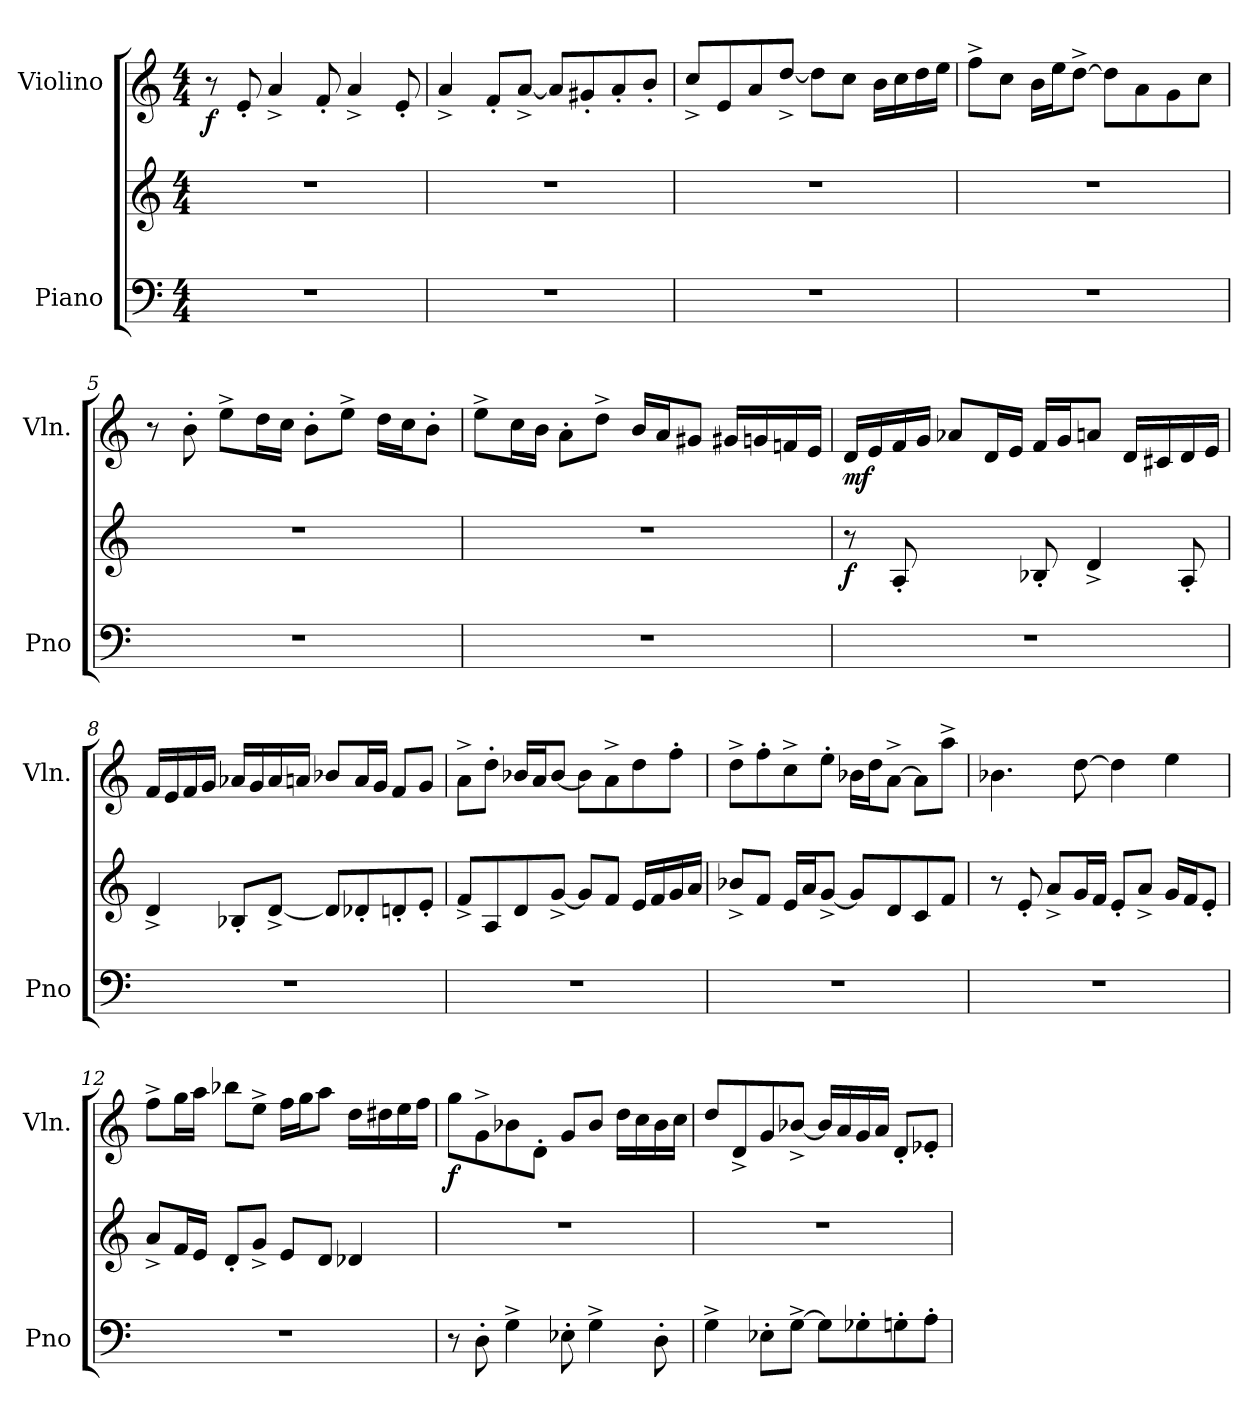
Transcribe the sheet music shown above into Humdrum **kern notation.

**kern	**kern	**dynam	**kern	**dynam
*part2	*part2	*part2	*part1	*part1
*staff3	*staff2	*staff2/3	*staff1	*staff1
*I"Piano	*	*	*I"Violino	*
*I'Pno	*	*	*I'Vln.	*
*clefF4	*clefG2	*	*clefG2	*
*k[]	*k[]	*	*k[]	*
*M4/4	*M4/4	*	*M4/4	*
*MM120	*MM120	*	*MM120	*
=1	=1	=1	=1	=1
!	!	!	!	!LO:DY:b
1r	1r	.	8r	f
.	.	.	8e'/	.
.	.	.	4a^/	.
.	.	.	8f'/	.
.	.	.	4a^/	.
.	.	.	8e'/	.
=2	=2	=2	=2	=2
1r	1r	.	4a^/	.
.	.	.	8f'/L	.
.	.	.	[8a^/J	.
.	.	.	8a/L]	.
.	.	.	8g#X'/	.
.	.	.	8a'/	.
.	.	.	8b'/J	.
=3	=3	=3	=3	=3
1r	1r	.	8cc^/L	.
.	.	.	8e/	.
.	.	.	8a/	.
.	.	.	[8dd^/J	.
.	.	.	8dd\L]	.
.	.	.	8cc\J	.
.	.	.	16b\LL	.
.	.	.	16cc\	.
.	.	.	16dd\	.
.	.	.	16ee\JJ	.
=4	=4	=4	=4	=4
1r	1r	.	8ff^\L	.
.	.	.	8cc\J	.
.	.	.	16b\LL	.
.	.	.	16ee\J	.
.	.	.	[8dd^\J	.
.	.	.	8dd\L]	.
.	.	.	8a\	.
.	.	.	8g\	.
.	.	.	8cc\J	.
!!LO:LB:g=z
=5	=5	=5	=5	=5
1r	1r	.	8r	.
.	.	.	8b'\	.
.	.	.	8ee^\L	.
.	.	.	16dd\L	.
.	.	.	16cc\JJ	.
.	.	.	8b'\L	.
.	.	.	8ee^\J	.
.	.	.	16dd\LL	.
.	.	.	16cc\J	.
.	.	.	8b'\J	.
=6	=6	=6	=6	=6
1r	1r	.	8ee^\L	.
.	.	.	16cc\L	.
.	.	.	16b\JJ	.
.	.	.	8a'\L	.
.	.	.	8dd^\J	.
.	.	.	16b/LL	.
.	.	.	16a/J	.
.	.	.	8g#X/J	.
.	.	.	16g#X/LL	.
.	.	.	16gn/	.
.	.	.	16fn/	.
.	.	.	16e/JJ	.
=7	=7	=7	=7	=7
!	!	!LO:DY:b	!	!LO:DY:b
1r	8r	f	16d/LL	mf
.	.	.	16e/	.
.	8A'/	.	16f/	.
.	.	.	16g/JJ	.
.	4d^/yy	.	8a-X/L	.
.	.	.	16d/L	.
.	.	.	16e/JJ	.
.	8B-X'/	.	16f/LL	.
.	.	.	16g/J	.
.	4d^/	.	8an/J	.
.	.	.	16d/LL	.
.	.	.	16c#X/	.
.	8A'/	.	16d/	.
.	.	.	16e/JJ	.
!!LO:LB:g=z
=8	=8	=8	=8	=8
1r	4d^/	.	16f/LL	.
.	.	.	16e/	.
.	.	.	16f/	.
.	.	.	16g/JJ	.
.	8B-X'/L	.	16a-X/LL	.
.	.	.	16g/	.
.	[8d^/J	.	16a-/	.
.	.	.	16an/JJ	.
.	8d/L]	.	8b-X/L	.
.	8d-X'/	.	16a/L	.
.	.	.	16g/JJ	.
.	8dn'/	.	8f/L	.
.	8e'/J	.	8g/J	.
=9	=9	=9	=9	=9
1r	8f^/L	.	8a^\L	.
.	8A/	.	8dd'\J	.
.	8d/	.	16b-X/LL	.
.	.	.	16a/J	.
.	[8g^/J	.	[8b-/J	.
.	8g/L]	.	8b-\L]	.
.	8f/J	.	8a^\	.
.	16e/LL	.	8dd\	.
.	16f/	.	.	.
.	16g/	.	8ff'\J	.
.	16a/JJ	.	.	.
=10	=10	=10	=10	=10
1r	8b-X^/L	.	8dd^\L	.
.	8f/J	.	8ff'\	.
.	16e/LL	.	8cc^\	.
.	16a/J	.	.	.
.	[8g^/J	.	8ee'\J	.
.	8g/L]	.	16b-X\LL	.
.	.	.	16dd\J	.
.	8d/	.	[8a^\J	.
.	8c/	.	8a\L]	.
.	8f/J	.	8aa^\J	.
!!LO:LB:g=z
=11	=11	=11	=11	=11
1r	8r	.	4.b-X\	.
.	8e'/	.	.	.
.	8a^/L	.	.	.
.	16g/L	.	[8dd\	.
.	16f/JJ	.	.	.
.	8e'/L	.	4dd\]	.
.	8a^/J	.	.	.
.	16g/LL	.	4ee\	.
.	16f/J	.	.	.
.	8e'/J	.	.	.
=12	=12	=12	=12	=12
1r	8a^/L	.	8ff^\L	.
.	16f/L	.	16gg\L	.
.	16e/JJ	.	16aa\JJ	.
.	8d'/L	.	8bb-X\L	.
.	8g^/J	.	8ee^\J	.
.	8e/L	.	16ff\LL	.
.	.	.	16gg\J	.
.	8d/J	.	8aa\J	.
.	4d-X/	.	16dd\LL	.
.	.	.	16dd#X\	.
.	.	.	16ee\	.
.	.	.	16ff\JJ	.
=13	=13	=13	=13	=13
!	!	!	!	!LO:DY:b
8r	1r	.	8gg\L	f
8D'\	.	.	8g^\	.
4G^\	.	.	8b-X\	.
.	.	.	8d'\J	.
8E-X'\	.	.	8g/L	.
4G^\	.	.	8b-/J	.
.	.	.	16dd\LL	.
.	.	.	16cc\	.
8D'\	.	.	16b-\	.
.	.	.	16cc\JJ	.
!!LO:PB:g=z
=14	=14	=14	=14	=14
4G^\	1r	.	8dd/L	.
.	.	.	8d^/	.
8E-X'\L	.	.	8g/	.
[8G^\J	.	.	[8b-X^/J	.
8G\L]	.	.	16b-/LL]	.
.	.	.	16a/	.
8G-X'\	.	.	16g/	.
.	.	.	16a/JJ	.
8Gn'\	.	.	8d'/L	.
8A'\J	.	.	8e-X'/J	.
=	=	=	=	=
*-	*-	*-	*-	*-
